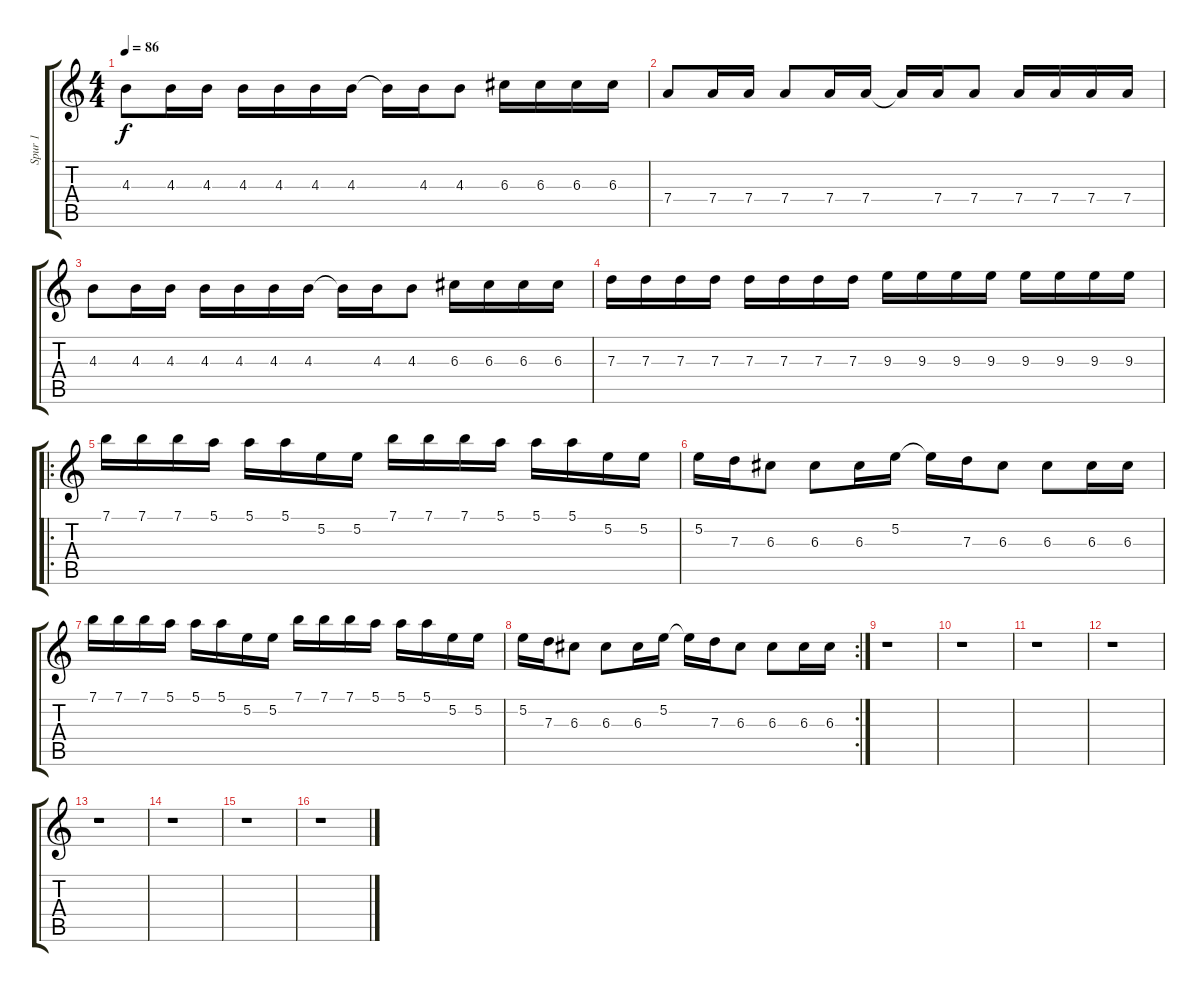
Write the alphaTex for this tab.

\track ("Spur 1" "Spur 1") {instrument electricguitarclean}
\staff {score tabs}
\tuning (E4 B3 G3 D3 A2 E2) {hide}
\ts (4 4)
\tempo 86
\clef g2
\ks c
4.3.8{dy f} 4.3.16 4.3.16 4.3.16 4.3.16 4.3.16 4.3.16 4.3{t}.16 4.3.16 4.3.8 6.3.16 6.3.16 6.3.16 6.3.16 |
7.4.8 7.4.16 7.4.16 7.4.8 7.4.16 7.4.16 7.4{t}.16 7.4.16 7.4.8 7.4.16 7.4.16 7.4.16 7.4.16 |
4.3.8 4.3.16 4.3.16 4.3.16 4.3.16 4.3.16 4.3.16 4.3{t}.16 4.3.16 4.3.8 6.3.16 6.3.16 6.3.16 6.3.16 |
7.3.16 7.3.16 7.3.16 7.3.16 7.3.16 7.3.16 7.3.16 7.3.16 9.3.16 9.3.16 9.3.16 9.3.16 9.3.16 9.3.16 9.3.16 9.3.16 |
\ro
7.1.16 7.1.16 7.1.16 5.1.16 5.1.16 5.1.16 5.2.16 5.2.16 7.1.16 7.1.16 7.1.16 5.1.16 5.1.16 5.1.16 5.2.16 5.2.16 |
5.2.16 7.3.16 6.3.8 6.3.8 6.3.16 5.2.16 5.2{t}.16 7.3.16 6.3.8 6.3.8 6.3.16 6.3.16 |
7.1.16 7.1.16 7.1.16 5.1.16 5.1.16 5.1.16 5.2.16 5.2.16 7.1.16 7.1.16 7.1.16 5.1.16 5.1.16 5.1.16 5.2.16 5.2.16 |
\rc 2
5.2.16 7.3.16 6.3.8 6.3.8 6.3.16 5.2.16 5.2{t}.16 7.3.16 6.3.8 6.3.8 6.3.16 6.3.16 |
r.1 |
r.1 |
r.1 |
r.1 |
r.1 |
r.1 |
r.1 |
r.1
